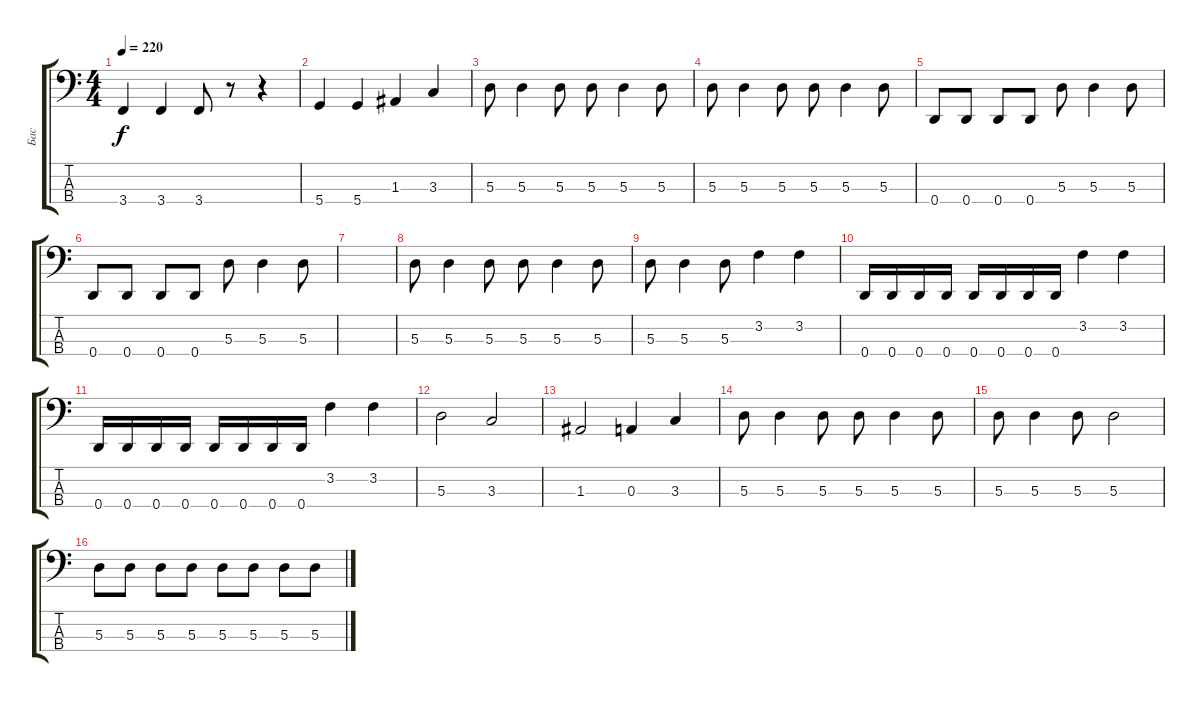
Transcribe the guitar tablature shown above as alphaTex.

\track ("Бас" "Бас") {instrument electricbasspick}
\staff {score tabs}
\tuning (G2 D2 A1 D1) {hide}
\ts (4 4)
\tempo 220
\clef f4
\ks c
3.4.4{dy f} 3.4.4 3.4.8 r.8 r.4 |
5.4.4 5.4.4 1.3.4 3.3.4 |
5.3.8 5.3.4 5.3.8 5.3.8 5.3.4 5.3.8 |
5.3.8 5.3.4 5.3.8 5.3.8 5.3.4 5.3.8 |
0.4.8 0.4.8 0.4.8 0.4.8 5.3.8 5.3.4 5.3.8 |
0.4.8 0.4.8 0.4.8 0.4.8 5.3.8 5.3.4 5.3.8 |
|
5.3.8 5.3.4 5.3.8 5.3.8 5.3.4 5.3.8 |
5.3.8 5.3.4 5.3.8 3.2.4 3.2.4 |
0.4.16 0.4.16 0.4.16 0.4.16 0.4.16 0.4.16 0.4.16 0.4.16 3.2.4 3.2.4 |
0.4.16 0.4.16 0.4.16 0.4.16 0.4.16 0.4.16 0.4.16 0.4.16 3.2.4 3.2.4 |
5.3.2 3.3.2 |
1.3.2 0.3.4 3.3.4 |
5.3.8 5.3.4 5.3.8 5.3.8 5.3.4 5.3.8 |
5.3.8 5.3.4 5.3.8 5.3.2 |
5.3.8 5.3.8 5.3.8 5.3.8 5.3.8 5.3.8 5.3.8 5.3.8
